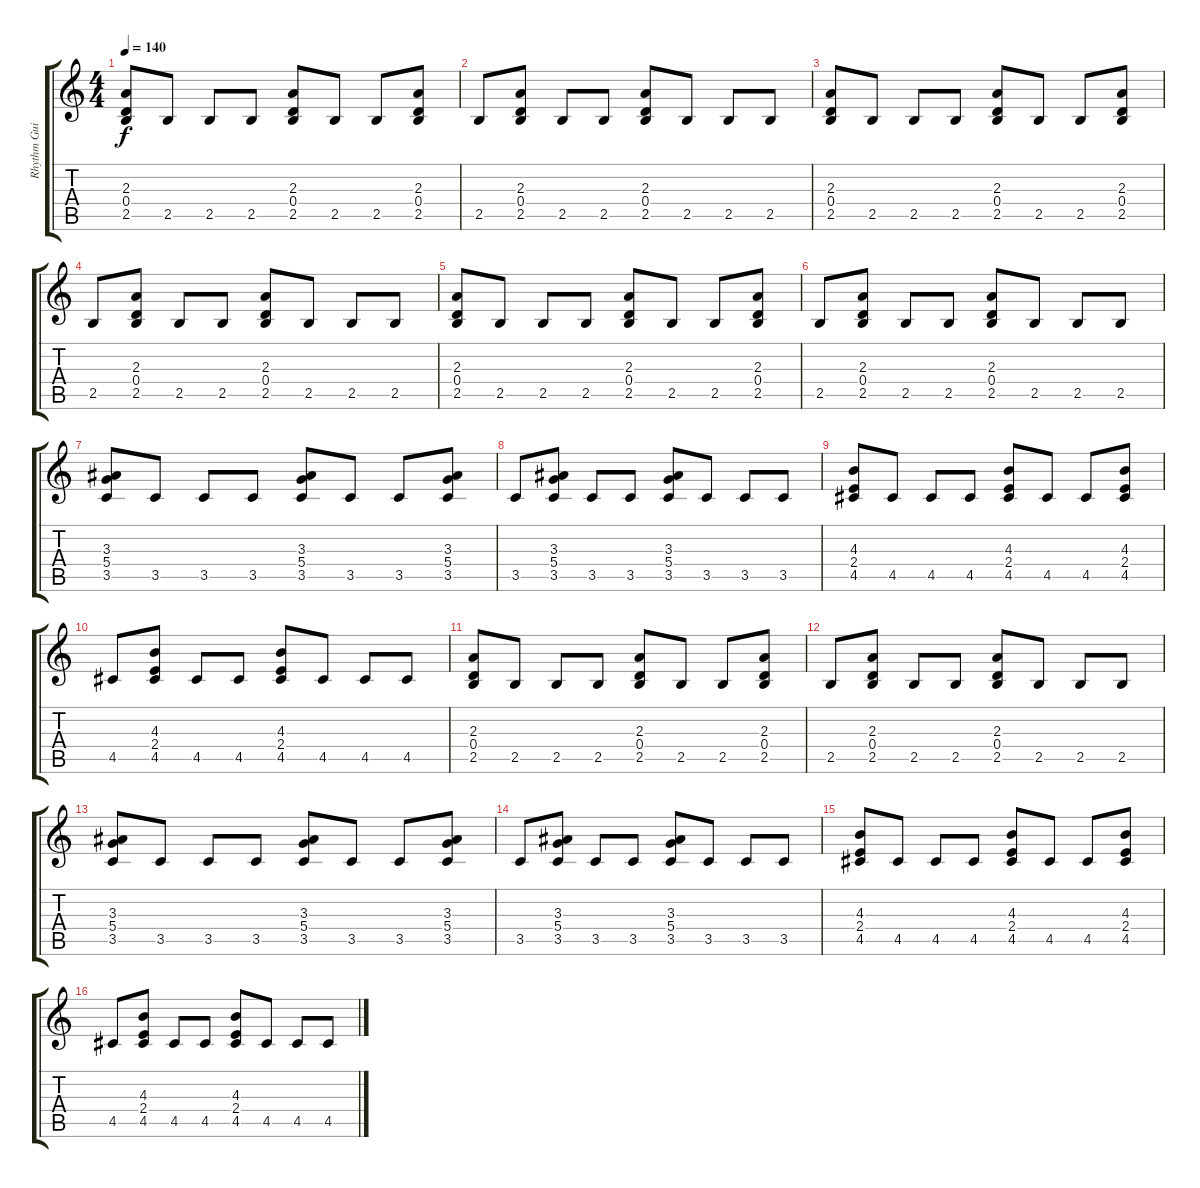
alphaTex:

\track ("Rhythm Guitar" "Rhythm Gui") {instrument distortionguitar}
\staff {score tabs}
\tuning (E4 B3 G3 D3 A2 E2) {hide}
\ts (4 4)
\tempo 140
\clef g2
\ks c
(2.3 0.4 2.5).8{dy f instrument distortionguitar} 2.5.8 2.5.8 2.5.8 (2.3 0.4 2.5).8 2.5.8 2.5.8 (2.3 0.4 2.5).8 |
2.5.8 (2.3 0.4 2.5).8 2.5.8 2.5.8 (2.3 0.4 2.5).8 2.5.8 2.5.8 2.5.8 |
(2.3 0.4 2.5).8 2.5.8 2.5.8 2.5.8 (2.3 0.4 2.5).8 2.5.8 2.5.8 (2.3 0.4 2.5).8 |
2.5.8 (2.3 0.4 2.5).8 2.5.8 2.5.8 (2.3 0.4 2.5).8 2.5.8 2.5.8 2.5.8 |
(2.3 0.4 2.5).8 2.5.8 2.5.8 2.5.8 (2.3 0.4 2.5).8 2.5.8 2.5.8 (2.3 0.4 2.5).8 |
2.5.8 (2.3 0.4 2.5).8 2.5.8 2.5.8 (2.3 0.4 2.5).8 2.5.8 2.5.8 2.5.8 |
(3.3 5.4 3.5).8 3.5.8 3.5.8 3.5.8 (3.3 5.4 3.5).8 3.5.8 3.5.8 (3.3 5.4 3.5).8 |
3.5.8 (3.3 5.4 3.5).8 3.5.8 3.5.8 (3.3 5.4 3.5).8 3.5.8 3.5.8 3.5.8 |
(4.3 2.4 4.5).8 4.5.8 4.5.8 4.5.8 (4.3 2.4 4.5).8 4.5.8 4.5.8 (4.3 2.4 4.5).8 |
4.5.8 (4.3 2.4 4.5).8 4.5.8 4.5.8 (4.3 2.4 4.5).8 4.5.8 4.5.8 4.5.8 |
(2.3 0.4 2.5).8 2.5.8 2.5.8 2.5.8 (2.3 0.4 2.5).8 2.5.8 2.5.8 (2.3 0.4 2.5).8 |
2.5.8 (2.3 0.4 2.5).8 2.5.8 2.5.8 (2.3 0.4 2.5).8 2.5.8 2.5.8 2.5.8 |
(3.3 5.4 3.5).8 3.5.8 3.5.8 3.5.8 (3.3 5.4 3.5).8 3.5.8 3.5.8 (3.3 5.4 3.5).8 |
3.5.8 (3.3 5.4 3.5).8 3.5.8 3.5.8 (3.3 5.4 3.5).8 3.5.8 3.5.8 3.5.8 |
(4.3 2.4 4.5).8 4.5.8 4.5.8 4.5.8 (4.3 2.4 4.5).8 4.5.8 4.5.8 (4.3 2.4 4.5).8 |
4.5.8 (4.3 2.4 4.5).8 4.5.8 4.5.8 (4.3 2.4 4.5).8 4.5.8 4.5.8 4.5.8
